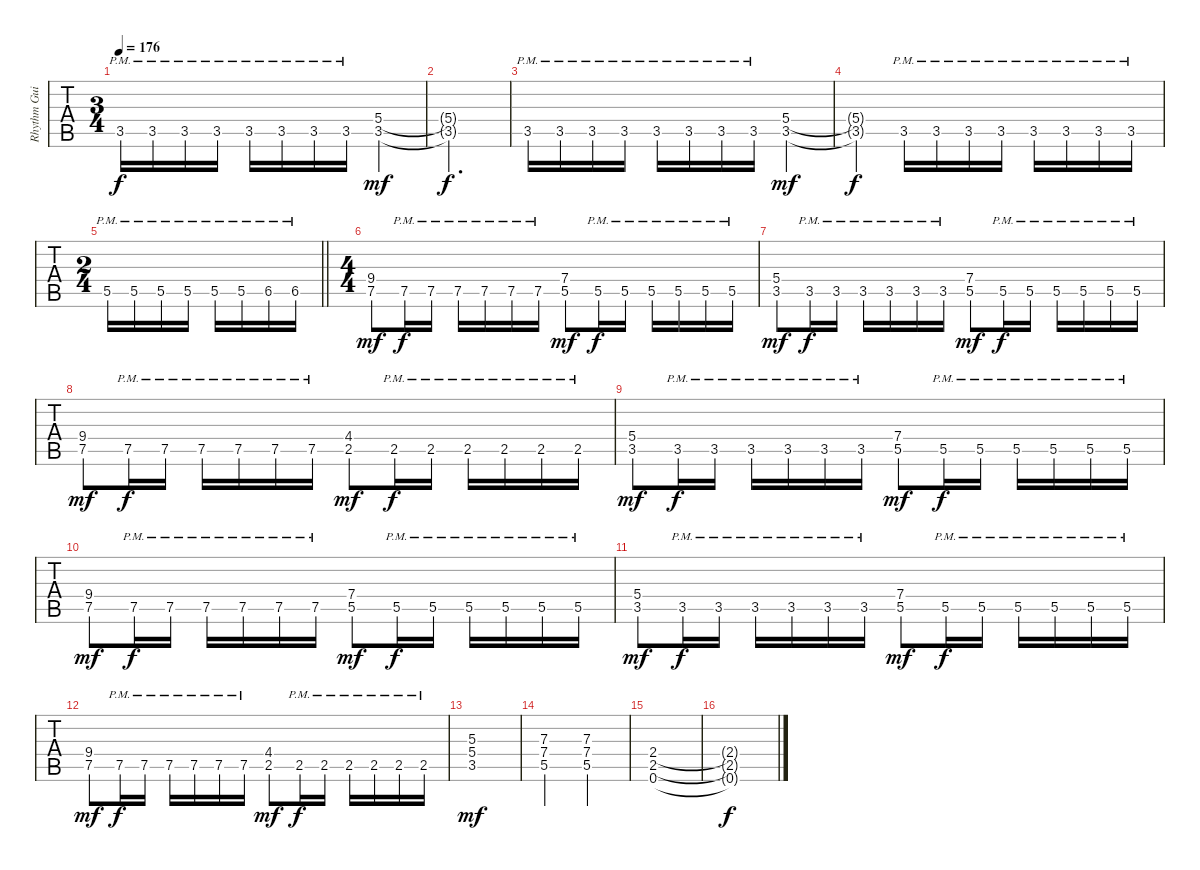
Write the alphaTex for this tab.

\track ("Rhythm Guitar B" "Rhythm Gui") {instrument distortionguitar}
\staff {tabs}
\tuning (E4 B3 G3 D3 A2 E2) {hide}
\ts (3 4)
\tempo 176
\clef g2
\ks eminor
3.5{pm}.16{dy f} 3.5{pm}.16 3.5{pm}.16 3.5{pm}.16 3.5{pm}.16 3.5{pm}.16 3.5{pm}.16 3.5{pm}.16 (5.4 3.5).4{dy mf} |
(5.4{t} 3.5{t}).2{d dy f} |
3.5{pm}.16 3.5{pm}.16 3.5{pm}.16 3.5{pm}.16 3.5{pm}.16 3.5{pm}.16 3.5{pm}.16 3.5{pm}.16 (5.4 3.5).4{dy mf} |
(5.4{t} 3.5{t}).4{dy f} 3.5{pm}.16 3.5{pm}.16 3.5{pm}.16 3.5{pm}.16 3.5{pm}.16 3.5{pm}.16 3.5{pm}.16 3.5{pm}.16 |
\ts (2 4)
\barLineRight lightlight
5.5{pm}.16 5.5{pm}.16 5.5{pm}.16 5.5{pm}.16 5.5{pm}.16 5.5{pm}.16 6.5{pm}.16 6.5{pm}.16 |
\ts (4 4)
\section ("" "")
(9.4 7.5).8{dy mf} 7.5{pm}.16{dy f} 7.5{pm}.16 7.5{pm}.16 7.5{pm}.16 7.5{pm}.16 7.5{pm}.16 (7.4 5.5).8{dy mf} 5.5{pm}.16{dy f} 5.5{pm}.16 5.5{pm}.16 5.5{pm}.16 5.5{pm}.16 5.5{pm}.16 |
(5.4 3.5).8{dy mf} 3.5{pm}.16{dy f} 3.5{pm}.16 3.5{pm}.16 3.5{pm}.16 3.5{pm}.16 3.5{pm}.16 (7.4 5.5).8{dy mf} 5.5{pm}.16{dy f} 5.5{pm}.16 5.5{pm}.16 5.5{pm}.16 5.5{pm}.16 5.5{pm}.16 |
(9.4 7.5).8{dy mf} 7.5{pm}.16{dy f} 7.5{pm}.16 7.5{pm}.16 7.5{pm}.16 7.5{pm}.16 7.5{pm}.16 (4.4 2.5).8{dy mf} 2.5{pm}.16{dy f} 2.5{pm}.16 2.5{pm}.16 2.5{pm}.16 2.5{pm}.16 2.5{pm}.16 |
(5.4 3.5).8{dy mf} 3.5{pm}.16{dy f} 3.5{pm}.16 3.5{pm}.16 3.5{pm}.16 3.5{pm}.16 3.5{pm}.16 (7.4 5.5).8{dy mf} 5.5{pm}.16{dy f} 5.5{pm}.16 5.5{pm}.16 5.5{pm}.16 5.5{pm}.16 5.5{pm}.16 |
(9.4 7.5).8{dy mf} 7.5{pm}.16{dy f} 7.5{pm}.16 7.5{pm}.16 7.5{pm}.16 7.5{pm}.16 7.5{pm}.16 (7.4 5.5).8{dy mf} 5.5{pm}.16{dy f} 5.5{pm}.16 5.5{pm}.16 5.5{pm}.16 5.5{pm}.16 5.5{pm}.16 |
(5.4 3.5).8{dy mf} 3.5{pm}.16{dy f} 3.5{pm}.16 3.5{pm}.16 3.5{pm}.16 3.5{pm}.16 3.5{pm}.16 (7.4 5.5).8{dy mf} 5.5{pm}.16{dy f} 5.5{pm}.16 5.5{pm}.16 5.5{pm}.16 5.5{pm}.16 5.5{pm}.16 |
(9.4 7.5).8{dy mf} 7.5{pm}.16{dy f} 7.5{pm}.16 7.5{pm}.16 7.5{pm}.16 7.5{pm}.16 7.5{pm}.16 (4.4 2.5).8{dy mf} 2.5{pm}.16{dy f} 2.5{pm}.16 2.5{pm}.16 2.5{pm}.16 2.5{pm}.16 2.5{pm}.16 |
(5.3 5.4 3.5).1{dy mf} |
(7.3 7.4 5.5).2 (7.3 7.4 5.5).2 |
(2.4 2.5 0.6).1 |
(2.4{t} 2.5{t} 0.6{t}).1{dy f}
